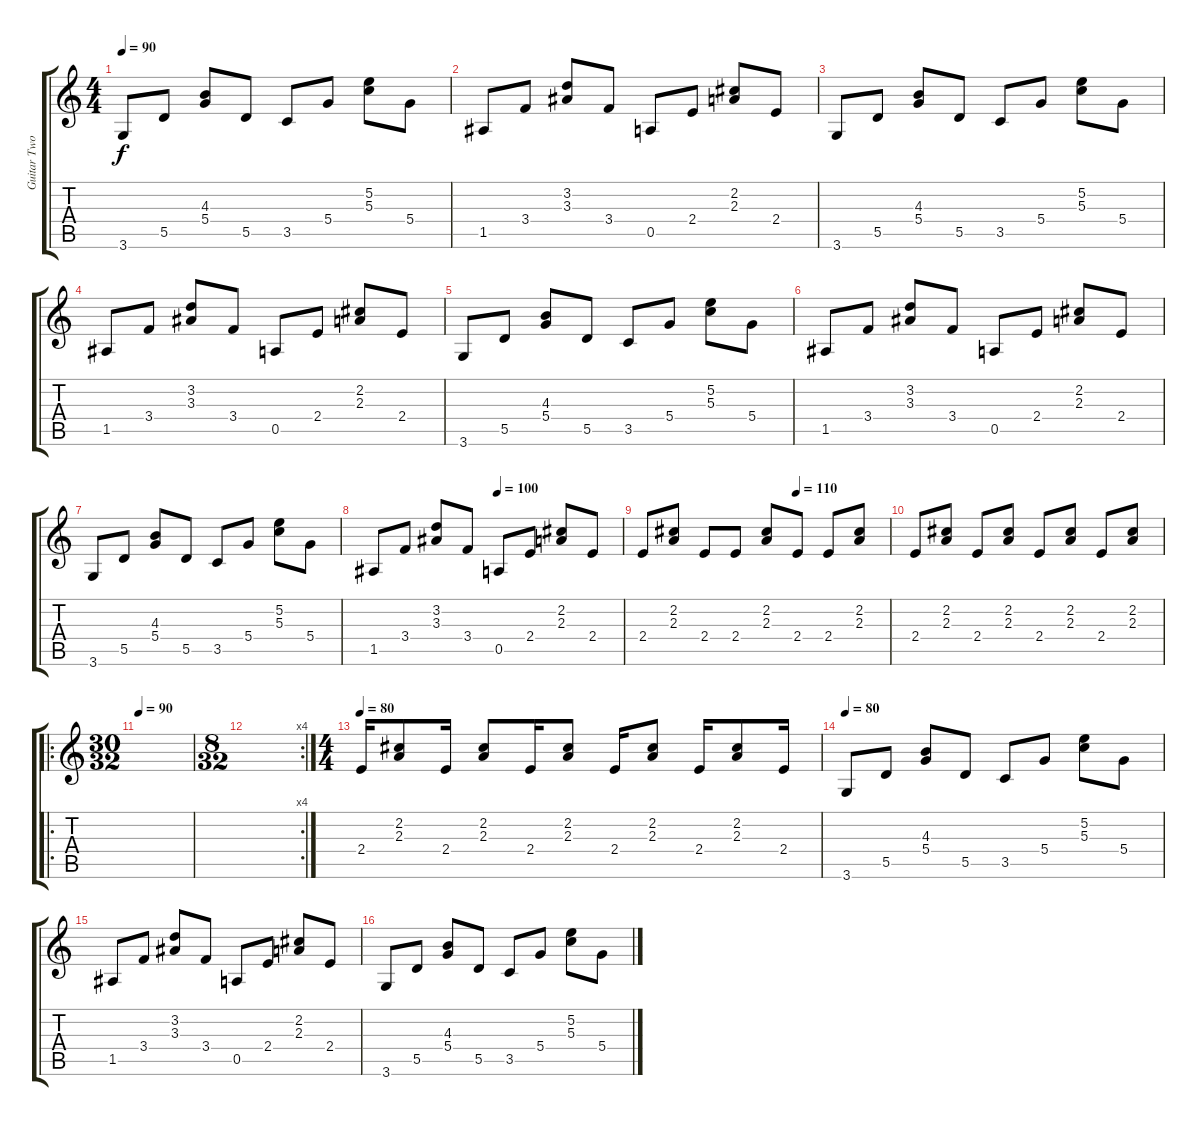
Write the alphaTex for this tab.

\track ("Guitar Two." "Guitar Two") {instrument acousticguitarnylon}
\staff {score tabs}
\tuning (E4 B3 G3 D3 A2 E2) {hide}
\ts (4 4)
\tempo 90
\clef g2
\ks c
3.6.8{dy f} 5.5.8 (4.3 5.4).8 5.5.8 3.5.8 5.4.8 (5.2 5.3).8 5.4.8 |
1.5.8 3.4.8 (3.2 3.3).8 3.4.8 0.5.8 2.4.8 (2.2 2.3).8 2.4.8 |
3.6.8 5.5.8 (4.3 5.4).8 5.5.8 3.5.8 5.4.8 (5.2 5.3).8 5.4.8 |
1.5.8 3.4.8 (3.2 3.3).8 3.4.8 0.5.8 2.4.8 (2.2 2.3).8 2.4.8 |
3.6.8 5.5.8 (4.3 5.4).8 5.5.8 3.5.8 5.4.8 (5.2 5.3).8 5.4.8 |
1.5.8 3.4.8 (3.2 3.3).8 3.4.8 0.5.8 2.4.8 (2.2 2.3).8 2.4.8 |
3.6.8 5.5.8 (4.3 5.4).8 5.5.8 3.5.8 5.4.8 (5.2 5.3).8 5.4.8 |
\tempo (100 0.5)
1.5.8 3.4.8 (3.2 3.3).8 3.4.8 0.5.8 2.4.8 (2.2 2.3).8 2.4.8 |
\tempo (110 0.625)
2.4.8 (2.2 2.3).8 2.4.8 2.4.8 (2.2 2.3).8 2.4.8 2.4.8 (2.2 2.3).8 |
2.4.8 (2.2 2.3).8 2.4.8 (2.2 2.3).8 2.4.8 (2.2 2.3).8 2.4.8 (2.2 2.3).8 |
\ro
\ts (30 32)
\tempo 90
|
\rc 4
\ts (8 32)
|
\ts (4 4)
\tempo 80
2.4.16 (2.2 2.3).8 2.4.16 (2.2 2.3).8 2.4.16 (2.2 2.3).8 2.4.16 (2.2 2.3).8 2.4.16 (2.2 2.3).8 2.4.16 |
\tempo 80
3.6.8 5.5.8 (4.3 5.4).8 5.5.8 3.5.8 5.4.8 (5.2 5.3).8 5.4.8 |
1.5.8 3.4.8 (3.2 3.3).8 3.4.8 0.5.8 2.4.8 (2.2 2.3).8 2.4.8 |
3.6.8 5.5.8 (4.3 5.4).8 5.5.8 3.5.8 5.4.8 (5.2 5.3).8 5.4.8
